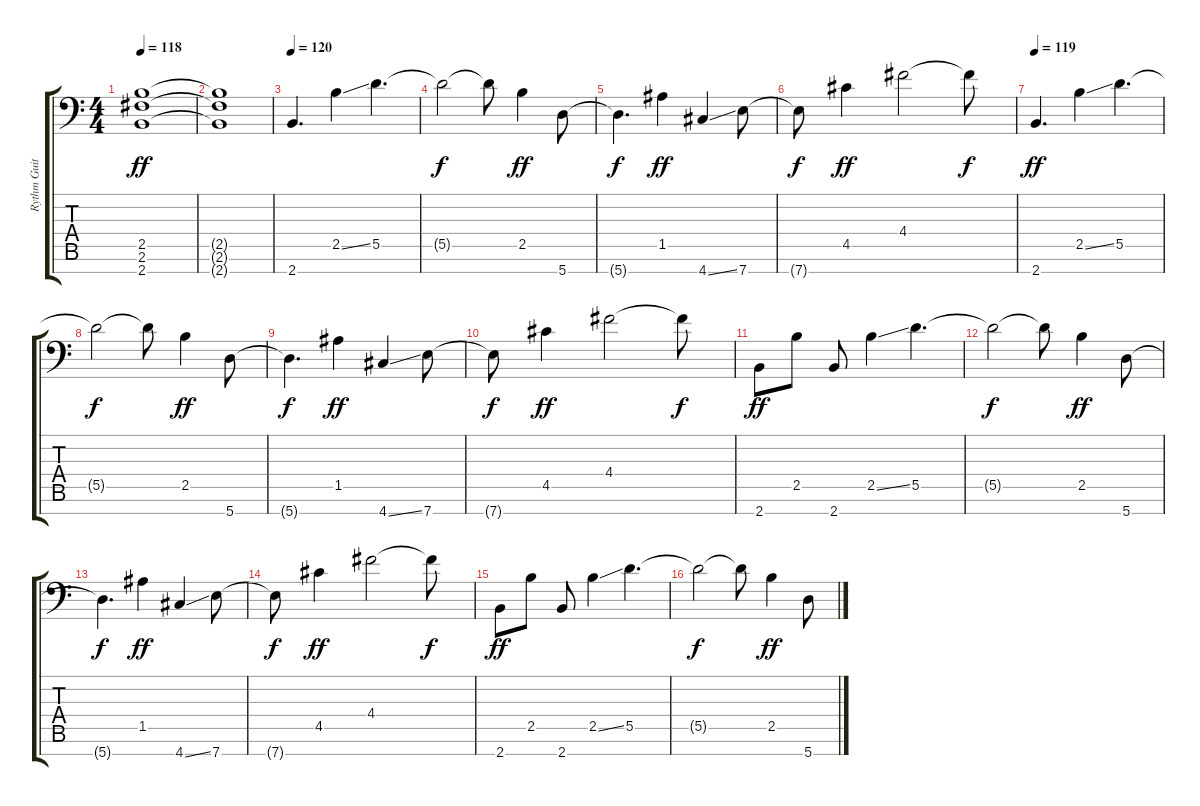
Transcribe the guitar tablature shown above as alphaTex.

\track ("Rythm Guitar #1" "Rythm Guit") {instrument distortionguitar}
\staff {score tabs}
\tuning (D4 A3 E3 D3 A2 E2 A1) {hide}
\ts (4 4)
\tempo 118
\clef f4
\ks c
(2.5 2.6 2.7).1{dy ff volume 16} |
(2.5{t} 2.6{t} 2.7{t}).1 |
\section ("" "")
\tempo 120
2.7.4{d} 2.5{ss}.4 5.5.4{d} |
5.5{t}.2{dy f} 5.5{t}.8 2.5.4{dy ff} 5.7.8 |
5.7{t}.4{d dy f} 1.5.4{dy ff} 4.7{ss}.4 7.7.8 |
7.7{t}.8{dy f} 4.5.4{dy ff} 4.4.2 4.4{t}.8{dy f} |
\tempo 119
2.7.4{d dy ff} 2.5{ss}.4 5.5.4{d} |
5.5{t}.2{dy f} 5.5{t}.8 2.5.4{dy ff} 5.7.8 |
5.7{t}.4{d dy f} 1.5.4{dy ff} 4.7{ss}.4 7.7.8 |
7.7{t}.8{dy f} 4.5.4{dy ff} 4.4.2 4.4{t}.8{dy f} |
2.7.8{dy ff} 2.5.8 2.7.8 2.5{ss}.4 5.5.4{d} |
5.5{t}.2{dy f} 5.5{t}.8 2.5.4{dy ff} 5.7.8 |
5.7{t}.4{d dy f} 1.5.4{dy ff} 4.7{ss}.4 7.7.8 |
7.7{t}.8{dy f} 4.5.4{dy ff} 4.4.2 4.4{t}.8{dy f} |
2.7.8{dy ff} 2.5.8 2.7.8 2.5{ss}.4 5.5.4{d} |
5.5{t}.2{dy f} 5.5{t}.8 2.5.4{dy ff} 5.7.8
